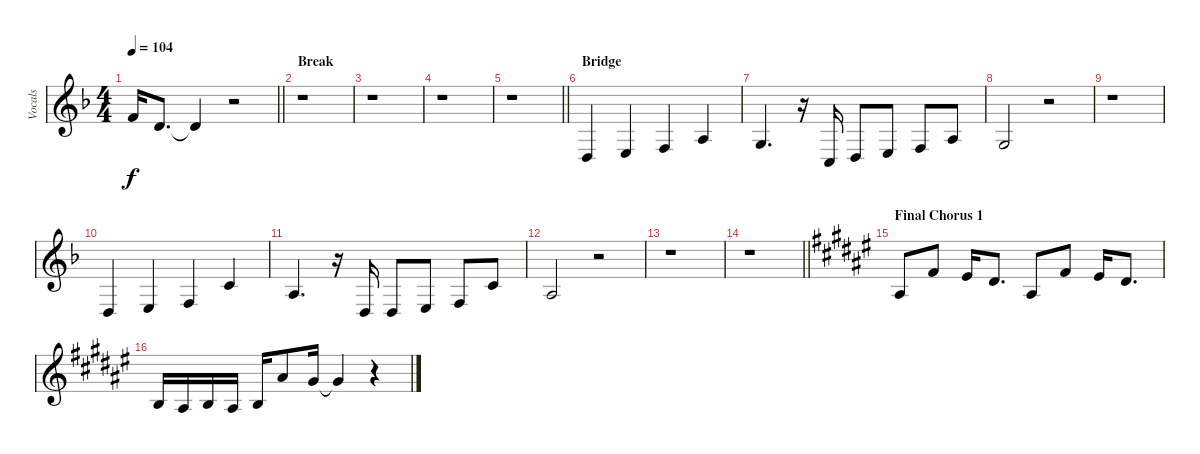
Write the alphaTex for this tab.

\track ("Vocals" "Vocals") {instrument clarinet}
\staff {score}
\tuning (E4 B3 G3 D3 A2 E2) {hide}
\ts (4 4)
\tempo 104
\clef g2
\barLineRight lightlight
\ks dminor
1.1{t}.16{dy f} 3.2.8{d} 3.2{t}.4 r.2 |
\section ("" "Break")
r.1 |
r.1 |
r.1 |
\barLineRight lightlight
r.1 |
\section ("" "Bridge")
0.4.4 2.4.4 3.4.4 2.3.4 |
0.3.4{d} r.16 3.5.16 0.4.8 2.4.8 3.4.8 2.3.8 |
0.3.2 r.2 |
r.1 |
0.4.4 2.4.4 3.4.4 1.2.4 |
2.3.4{d} r.16 0.4.16 0.4.8 2.4.8 3.4.8 1.2.8 |
2.3.2 r.2 |
r.1 |
\barLineRight lightlight
r.1 |
\section ("" "Final Chorus 1")
\ks d#minor
3.3.8 2.1.8 1.1.16 4.2.8{d} 3.3.8 2.1.8 1.1.16 4.2.8{d} |
0.2.16 3.3.16 0.2.16 3.3.16 0.2.16 6.1.8 4.1.16 4.1{t}.4 r.4
